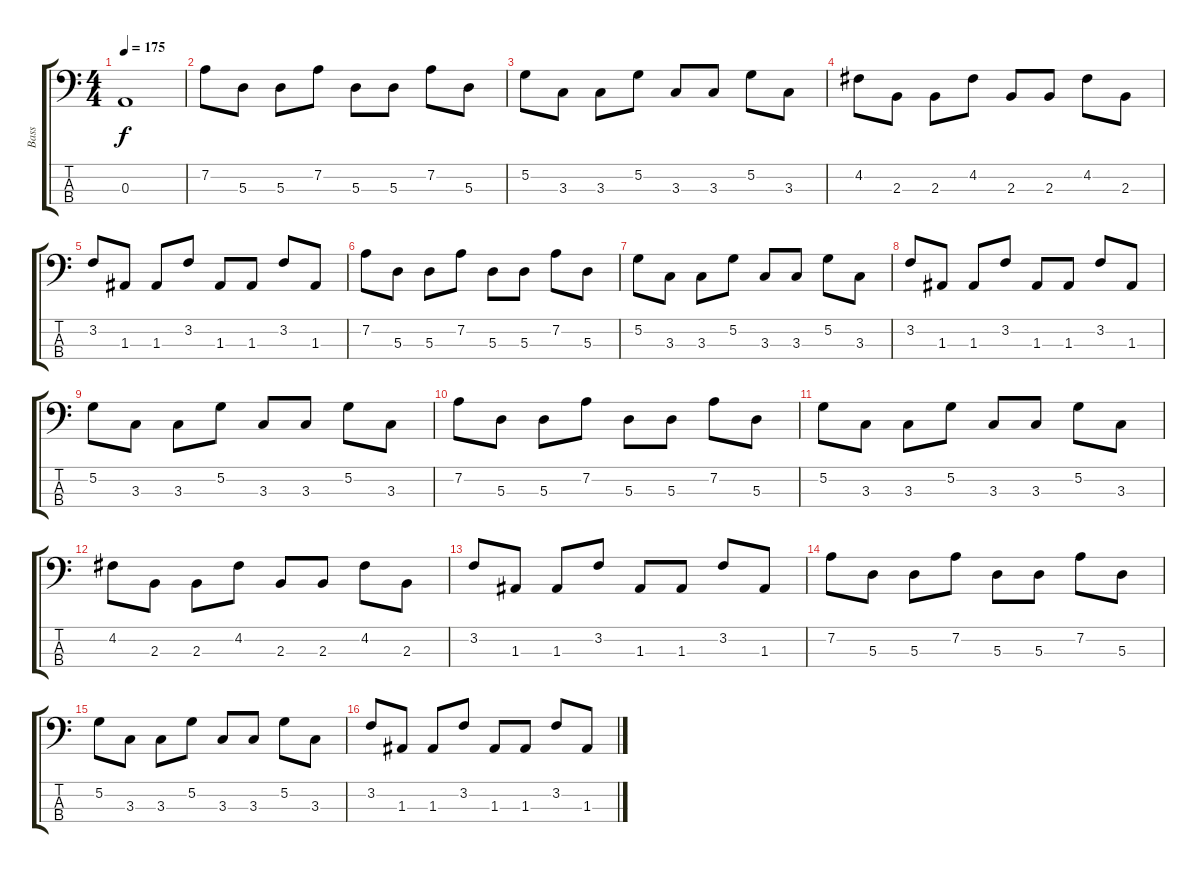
\track ("Bass" "Bass") {instrument electricbassfinger}
\staff {score tabs}
\tuning (G2 D2 A1 E1) {hide}
\ts (4 4)
\tempo 175
\clef f4
\ks c
0.3{t}.1{dy f} |
7.2.8 5.3.8 5.3.8 7.2.8 5.3.8 5.3.8 7.2.8 5.3.8 |
5.2.8 3.3.8 3.3.8 5.2.8 3.3.8 3.3.8 5.2.8 3.3.8 |
4.2.8 2.3.8 2.3.8 4.2.8 2.3.8 2.3.8 4.2.8 2.3.8 |
3.2.8 1.3.8 1.3.8 3.2.8 1.3.8 1.3.8 3.2.8 1.3.8 |
7.2.8 5.3.8 5.3.8 7.2.8 5.3.8 5.3.8 7.2.8 5.3.8 |
5.2.8 3.3.8 3.3.8 5.2.8 3.3.8 3.3.8 5.2.8 3.3.8 |
3.2.8 1.3.8 1.3.8 3.2.8 1.3.8 1.3.8 3.2.8 1.3.8 |
5.2.8 3.3.8 3.3.8 5.2.8 3.3.8 3.3.8 5.2.8 3.3.8 |
7.2.8 5.3.8 5.3.8 7.2.8 5.3.8 5.3.8 7.2.8 5.3.8 |
5.2.8 3.3.8 3.3.8 5.2.8 3.3.8 3.3.8 5.2.8 3.3.8 |
4.2.8 2.3.8 2.3.8 4.2.8 2.3.8 2.3.8 4.2.8 2.3.8 |
3.2.8 1.3.8 1.3.8 3.2.8 1.3.8 1.3.8 3.2.8 1.3.8 |
7.2.8 5.3.8 5.3.8 7.2.8 5.3.8 5.3.8 7.2.8 5.3.8 |
5.2.8 3.3.8 3.3.8 5.2.8 3.3.8 3.3.8 5.2.8 3.3.8 |
3.2.8 1.3.8 1.3.8 3.2.8 1.3.8 1.3.8 3.2.8 1.3.8
